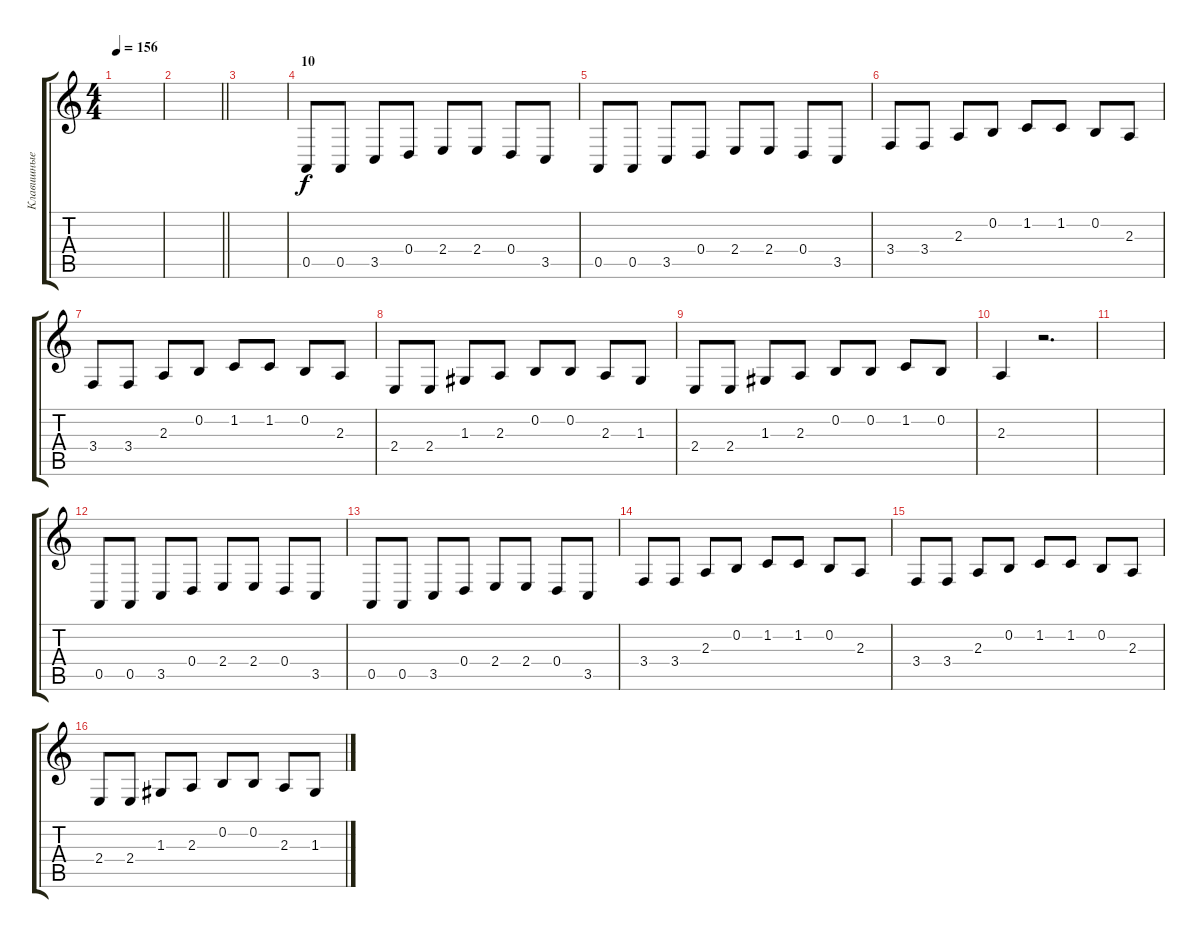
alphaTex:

\track ("Клавишные" "Клавишные") {instrument marimba}
\staff {score tabs}
\tuning (E4 B3 G3 D3 A2 E2) {hide}
\ts (4 4)
\tempo 156
\clef g2
\ks c
|
\barLineRight lightlight
|
|
\section ("" "10")
0.5.8{volume 16 balance 4} 0.5.8 3.5.8 0.4.8 2.4.8 2.4.8 0.4.8 3.5.8 |
0.5.8 0.5.8 3.5.8 0.4.8 2.4.8 2.4.8 0.4.8 3.5.8 |
3.4.8 3.4.8 2.3.8 0.2.8 1.2.8 1.2.8 0.2.8 2.3.8 |
3.4.8 3.4.8 2.3.8 0.2.8 1.2.8 1.2.8 0.2.8 2.3.8 |
2.4.8 2.4.8 1.3.8 2.3.8 0.2.8 0.2.8 2.3.8 1.3.8 |
2.4.8 2.4.8 1.3.8 2.3.8 0.2.8 0.2.8 1.2.8 0.2.8 |
2.3.4 r.2{d} |
|
0.5.8{volume 16 balance 4} 0.5.8 3.5.8 0.4.8 2.4.8 2.4.8 0.4.8 3.5.8 |
0.5.8 0.5.8 3.5.8 0.4.8 2.4.8 2.4.8 0.4.8 3.5.8 |
3.4.8 3.4.8 2.3.8 0.2.8 1.2.8 1.2.8 0.2.8 2.3.8 |
3.4.8 3.4.8 2.3.8 0.2.8 1.2.8 1.2.8 0.2.8 2.3.8 |
2.4.8 2.4.8 1.3.8 2.3.8 0.2.8 0.2.8 2.3.8 1.3.8
